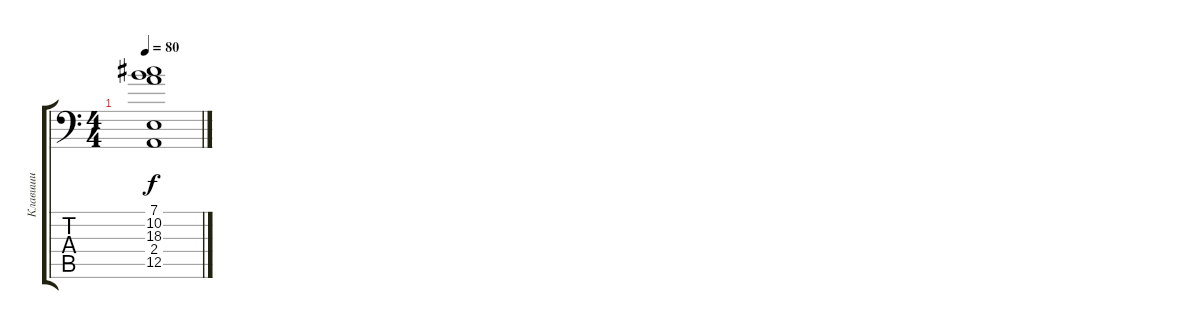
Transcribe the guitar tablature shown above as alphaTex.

\track ("Клавиши" "Клавиши") {mute instrument lead1square}
\staff {score tabs}
\tuning (E4 B3 G3 D3 A1 E1) {hide}
\ts (4 4)
\tempo 80
\clef f4
\ks c
(7.1{t} 10.2{t} 18.3{t} 2.4{t} 12.5{t}).1{dy f}
